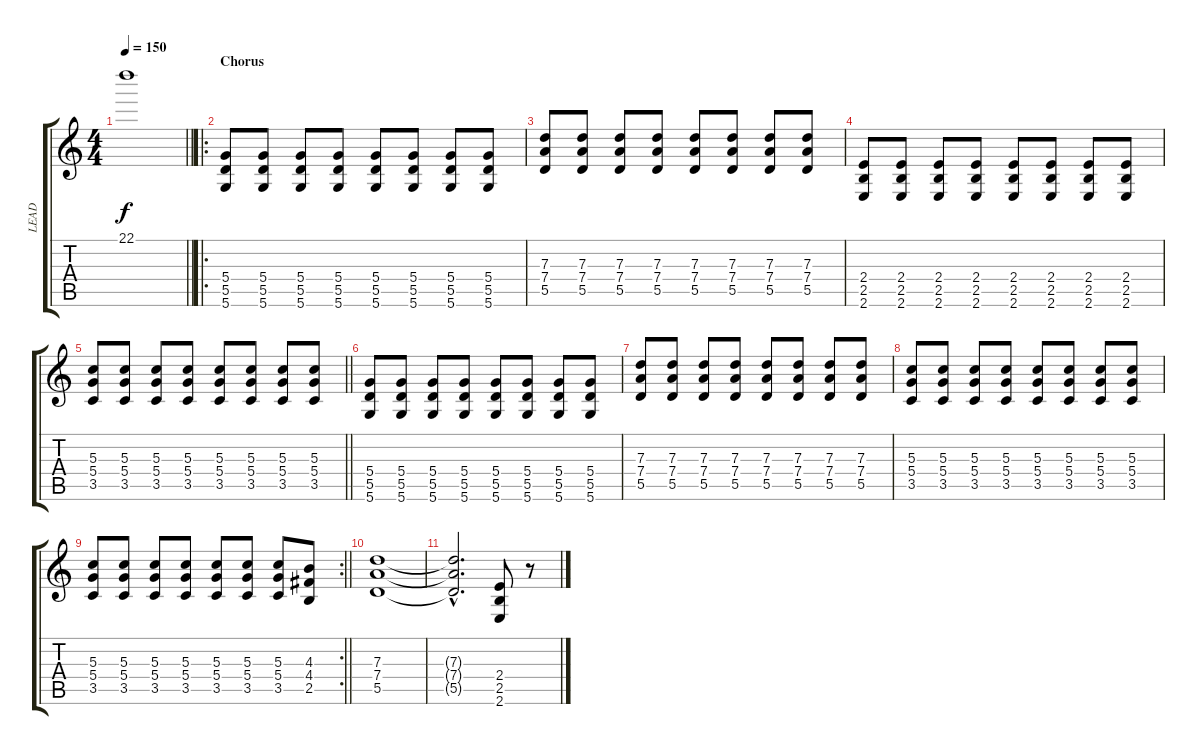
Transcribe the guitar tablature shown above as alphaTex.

\track ("LEAD" "LEAD") {instrument distortionguitar}
\staff {score tabs}
\tuning (E4 B3 G3 D3 A2 D2) {hide}
\ts (4 4)
\tempo 150
\clef g2
\barLineRight lightlight
\ks c
22.1{t}.1{dy f} |
\ro
\section ("" "Chorus")
(5.4 5.5 5.6).8 (5.4 5.5 5.6).8 (5.4 5.5 5.6).8 (5.4 5.5 5.6).8 (5.4 5.5 5.6).8 (5.4 5.5 5.6).8 (5.4 5.5 5.6).8 (5.4 5.5 5.6).8 |
(7.3 7.4 5.5).8 (7.3 7.4 5.5).8 (7.3 7.4 5.5).8 (7.3 7.4 5.5).8 (7.3 7.4 5.5).8 (7.3 7.4 5.5).8 (7.3 7.4 5.5).8 (7.3 7.4 5.5).8 |
(2.4 2.5 2.6).8 (2.4 2.5 2.6).8 (2.4 2.5 2.6).8 (2.4 2.5 2.6).8 (2.4 2.5 2.6).8 (2.4 2.5 2.6).8 (2.4 2.5 2.6).8 (2.4 2.5 2.6).8 |
\barLineRight lightlight
(5.3 5.4 3.5).8 (5.3 5.4 3.5).8 (5.3 5.4 3.5).8 (5.3 5.4 3.5).8 (5.3 5.4 3.5).8 (5.3 5.4 3.5).8 (5.3 5.4 3.5).8 (5.3 5.4 3.5).8 |
(5.4 5.5 5.6).8 (5.4 5.5 5.6).8 (5.4 5.5 5.6).8 (5.4 5.5 5.6).8 (5.4 5.5 5.6).8 (5.4 5.5 5.6).8 (5.4 5.5 5.6).8 (5.4 5.5 5.6).8 |
(7.3 7.4 5.5).8 (7.3 7.4 5.5).8 (7.3 7.4 5.5).8 (7.3 7.4 5.5).8 (7.3 7.4 5.5).8 (7.3 7.4 5.5).8 (7.3 7.4 5.5).8 (7.3 7.4 5.5).8 |
(5.3 5.4 3.5).8 (5.3 5.4 3.5).8 (5.3 5.4 3.5).8 (5.3 5.4 3.5).8 (5.3 5.4 3.5).8 (5.3 5.4 3.5).8 (5.3 5.4 3.5).8 (5.3 5.4 3.5).8 |
\rc 2
\barLineRight lightlight
(5.3 5.4 3.5).8 (5.3 5.4 3.5).8 (5.3 5.4 3.5).8 (5.3 5.4 3.5).8 (5.3 5.4 3.5).8 (5.3 5.4 3.5).8 (5.3 5.4 3.5).8 (4.3 4.4 2.5).8 |
(7.3 7.4 5.5).1 |
(7.3{hac t} 7.4{hac t} 5.5{hac t}).2{d} (2.4 2.5 2.6).8 r.8
